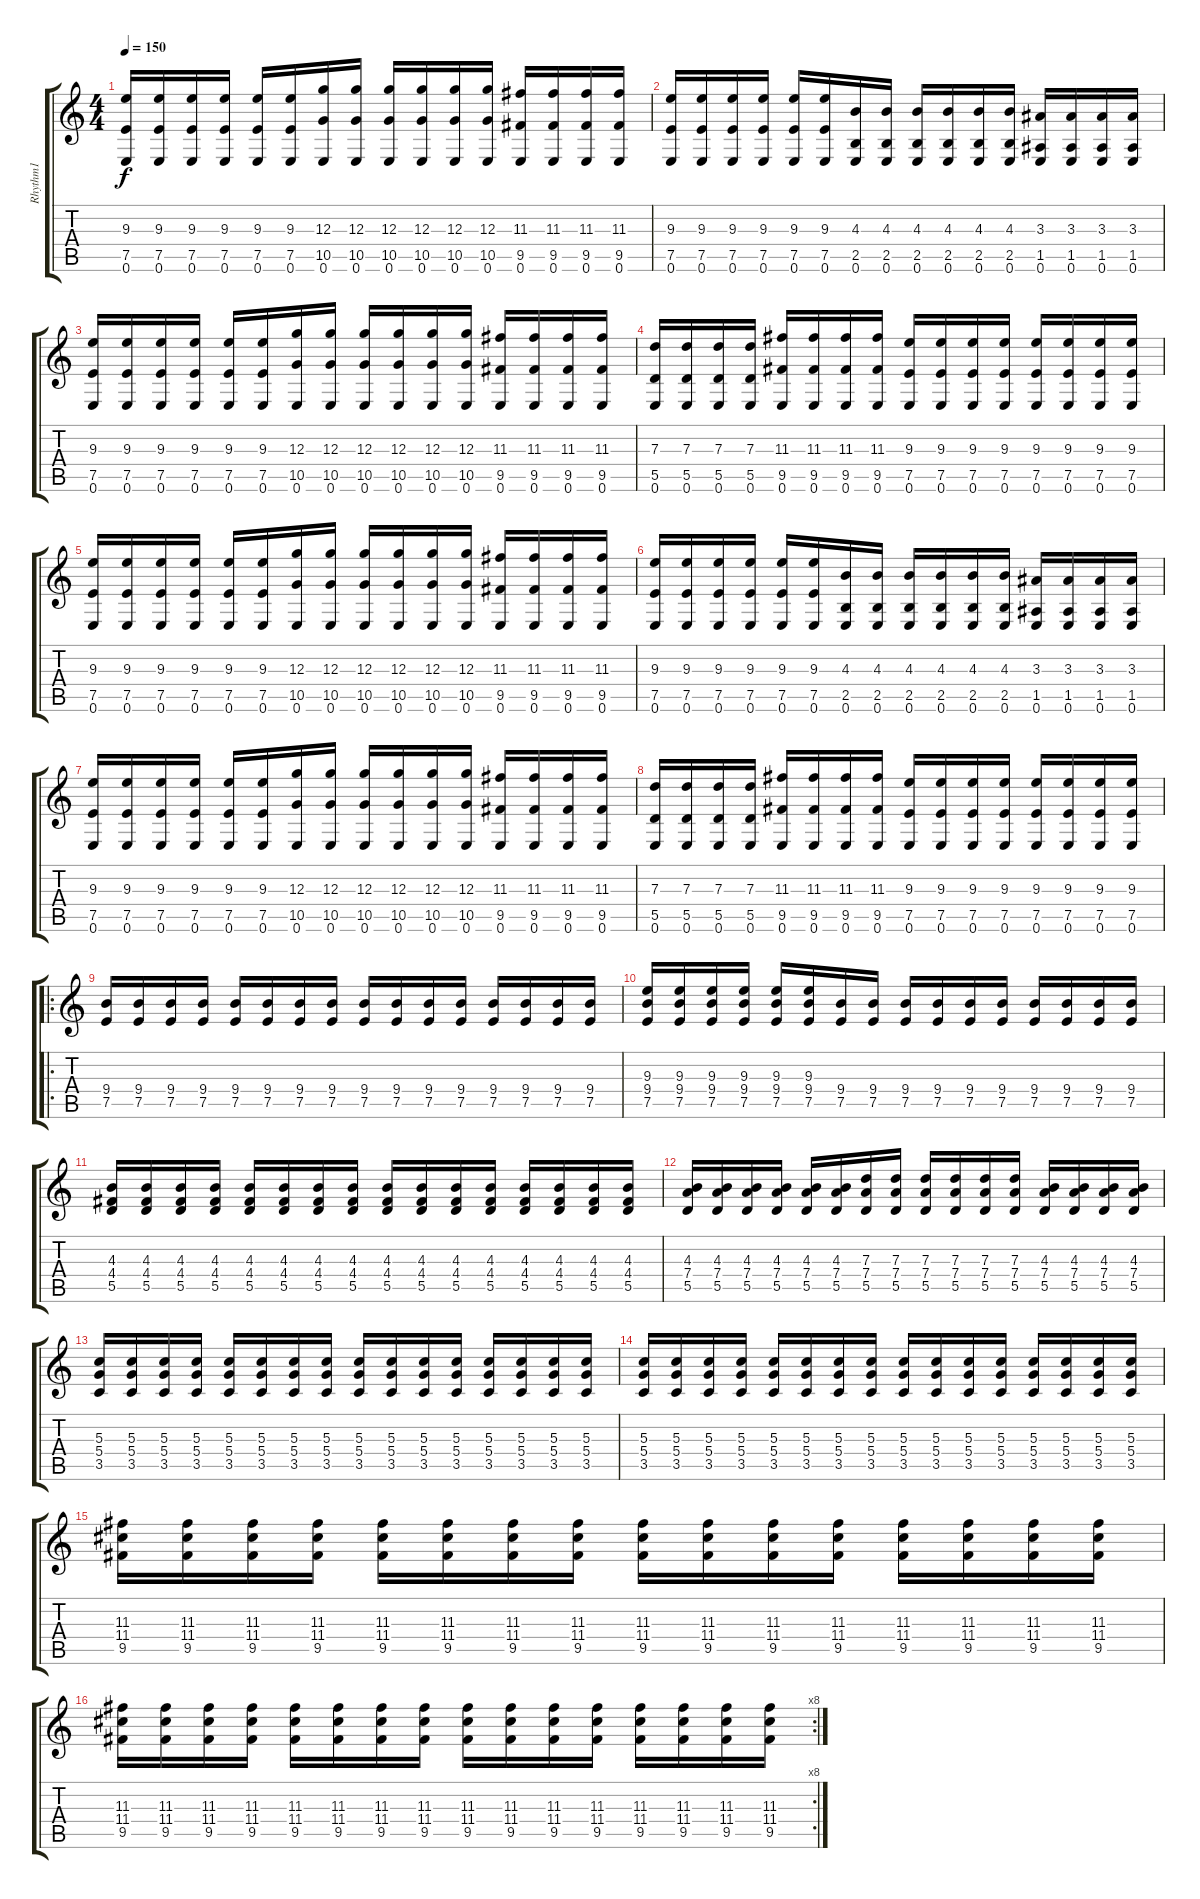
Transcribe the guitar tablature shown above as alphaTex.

\track ("Rhythm1" "Rhythm1") {instrument distortionguitar}
\staff {score tabs}
\tuning (E4 B3 G3 D3 A2 E2) {hide}
\ts (4 4)
\tempo 150
\clef g2
\ks c
(9.3 7.5 0.6).16{dy f} (9.3 7.5 0.6).16 (9.3 7.5 0.6).16 (9.3 7.5 0.6).16 (9.3 7.5 0.6).16 (9.3 7.5 0.6).16 (12.3 10.5 0.6).16 (12.3 10.5 0.6).16 (12.3 10.5 0.6).16 (12.3 10.5 0.6).16 (12.3 10.5 0.6).16 (12.3 10.5 0.6).16 (11.3 9.5 0.6).16 (11.3 9.5 0.6).16 (11.3 9.5 0.6).16 (11.3 9.5 0.6).16 |
(9.3 7.5 0.6).16 (9.3 7.5 0.6).16 (9.3 7.5 0.6).16 (9.3 7.5 0.6).16 (9.3 7.5 0.6).16 (9.3 7.5 0.6).16 (4.3 2.5 0.6).16 (4.3 2.5 0.6).16 (4.3 2.5 0.6).16 (4.3 2.5 0.6).16 (4.3 2.5 0.6).16 (4.3 2.5 0.6).16 (3.3 1.5 0.6).16 (3.3 1.5 0.6).16 (3.3 1.5 0.6).16 (3.3 1.5 0.6).16 |
(9.3 7.5 0.6).16 (9.3 7.5 0.6).16 (9.3 7.5 0.6).16 (9.3 7.5 0.6).16 (9.3 7.5 0.6).16 (9.3 7.5 0.6).16 (12.3 10.5 0.6).16 (12.3 10.5 0.6).16 (12.3 10.5 0.6).16 (12.3 10.5 0.6).16 (12.3 10.5 0.6).16 (12.3 10.5 0.6).16 (11.3 9.5 0.6).16 (11.3 9.5 0.6).16 (11.3 9.5 0.6).16 (11.3 9.5 0.6).16 |
(7.3 5.5 0.6).16 (7.3 5.5 0.6).16 (7.3 5.5 0.6).16 (7.3 5.5 0.6).16 (11.3 9.5 0.6).16 (11.3 9.5 0.6).16 (11.3 9.5 0.6).16 (11.3 9.5 0.6).16 (9.3 7.5 0.6).16 (9.3 7.5 0.6).16 (9.3 7.5 0.6).16 (9.3 7.5 0.6).16 (9.3 7.5 0.6).16 (9.3 7.5 0.6).16 (9.3 7.5 0.6).16 (9.3 7.5 0.6).16 |
(9.3 7.5 0.6).16 (9.3 7.5 0.6).16 (9.3 7.5 0.6).16 (9.3 7.5 0.6).16 (9.3 7.5 0.6).16 (9.3 7.5 0.6).16 (12.3 10.5 0.6).16 (12.3 10.5 0.6).16 (12.3 10.5 0.6).16 (12.3 10.5 0.6).16 (12.3 10.5 0.6).16 (12.3 10.5 0.6).16 (11.3 9.5 0.6).16 (11.3 9.5 0.6).16 (11.3 9.5 0.6).16 (11.3 9.5 0.6).16 |
(9.3 7.5 0.6).16 (9.3 7.5 0.6).16 (9.3 7.5 0.6).16 (9.3 7.5 0.6).16 (9.3 7.5 0.6).16 (9.3 7.5 0.6).16 (4.3 2.5 0.6).16 (4.3 2.5 0.6).16 (4.3 2.5 0.6).16 (4.3 2.5 0.6).16 (4.3 2.5 0.6).16 (4.3 2.5 0.6).16 (3.3 1.5 0.6).16 (3.3 1.5 0.6).16 (3.3 1.5 0.6).16 (3.3 1.5 0.6).16 |
(9.3 7.5 0.6).16 (9.3 7.5 0.6).16 (9.3 7.5 0.6).16 (9.3 7.5 0.6).16 (9.3 7.5 0.6).16 (9.3 7.5 0.6).16 (12.3 10.5 0.6).16 (12.3 10.5 0.6).16 (12.3 10.5 0.6).16 (12.3 10.5 0.6).16 (12.3 10.5 0.6).16 (12.3 10.5 0.6).16 (11.3 9.5 0.6).16 (11.3 9.5 0.6).16 (11.3 9.5 0.6).16 (11.3 9.5 0.6).16 |
(7.3 5.5 0.6).16 (7.3 5.5 0.6).16 (7.3 5.5 0.6).16 (7.3 5.5 0.6).16 (11.3 9.5 0.6).16 (11.3 9.5 0.6).16 (11.3 9.5 0.6).16 (11.3 9.5 0.6).16 (9.3 7.5 0.6).16 (9.3 7.5 0.6).16 (9.3 7.5 0.6).16 (9.3 7.5 0.6).16 (9.3 7.5 0.6).16 (9.3 7.5 0.6).16 (9.3 7.5 0.6).16 (9.3 7.5 0.6).16 |
\ro
(9.4 7.5).16 (9.4 7.5).16 (9.4 7.5).16 (9.4 7.5).16 (9.4 7.5).16 (9.4 7.5).16 (9.4 7.5).16 (9.4 7.5).16 (9.4 7.5).16 (9.4 7.5).16 (9.4 7.5).16 (9.4 7.5).16 (9.4 7.5).16 (9.4 7.5).16 (9.4 7.5).16 (9.4 7.5).16 |
(9.3 9.4 7.5).16 (9.3 9.4 7.5).16 (9.3 9.4 7.5).16 (9.3 9.4 7.5).16 (9.3 9.4 7.5).16 (9.3 9.4 7.5).16 (9.4 7.5).16 (9.4 7.5).16 (9.4 7.5).16 (9.4 7.5).16 (9.4 7.5).16 (9.4 7.5).16 (9.4 7.5).16 (9.4 7.5).16 (9.4 7.5).16 (9.4 7.5).16 |
(4.3 4.4 5.5).16 (4.3 4.4 5.5).16 (4.3 4.4 5.5).16 (4.3 4.4 5.5).16 (4.3 4.4 5.5).16 (4.3 4.4 5.5).16 (4.3 4.4 5.5).16 (4.3 4.4 5.5).16 (4.3 4.4 5.5).16 (4.3 4.4 5.5).16 (4.3 4.4 5.5).16 (4.3 4.4 5.5).16 (4.3 4.4 5.5).16 (4.3 4.4 5.5).16 (4.3 4.4 5.5).16 (4.3 4.4 5.5).16 |
(4.3 7.4 5.5).16 (4.3 7.4 5.5).16 (4.3 7.4 5.5).16 (4.3 7.4 5.5).16 (4.3 7.4 5.5).16 (4.3 7.4 5.5).16 (7.3 7.4 5.5).16 (7.3 7.4 5.5).16 (7.3 7.4 5.5).16 (7.3 7.4 5.5).16 (7.3 7.4 5.5).16 (7.3 7.4 5.5).16 (4.3 7.4 5.5).16 (4.3 7.4 5.5).16 (4.3 7.4 5.5).16 (4.3 7.4 5.5).16 |
(5.3 5.4 3.5).16 (5.3 5.4 3.5).16 (5.3 5.4 3.5).16 (5.3 5.4 3.5).16 (5.3 5.4 3.5).16 (5.3 5.4 3.5).16 (5.3 5.4 3.5).16 (5.3 5.4 3.5).16 (5.3 5.4 3.5).16 (5.3 5.4 3.5).16 (5.3 5.4 3.5).16 (5.3 5.4 3.5).16 (5.3 5.4 3.5).16 (5.3 5.4 3.5).16 (5.3 5.4 3.5).16 (5.3 5.4 3.5).16 |
(5.3 5.4 3.5).16 (5.3 5.4 3.5).16 (5.3 5.4 3.5).16 (5.3 5.4 3.5).16 (5.3 5.4 3.5).16 (5.3 5.4 3.5).16 (5.3 5.4 3.5).16 (5.3 5.4 3.5).16 (5.3 5.4 3.5).16 (5.3 5.4 3.5).16 (5.3 5.4 3.5).16 (5.3 5.4 3.5).16 (5.3 5.4 3.5).16 (5.3 5.4 3.5).16 (5.3 5.4 3.5).16 (5.3 5.4 3.5).16 |
(11.3 11.4 9.5).16 (11.3 11.4 9.5).16 (11.3 11.4 9.5).16 (11.3 11.4 9.5).16 (11.3 11.4 9.5).16 (11.3 11.4 9.5).16 (11.3 11.4 9.5).16 (11.3 11.4 9.5).16 (11.3 11.4 9.5).16 (11.3 11.4 9.5).16 (11.3 11.4 9.5).16 (11.3 11.4 9.5).16 (11.3 11.4 9.5).16 (11.3 11.4 9.5).16 (11.3 11.4 9.5).16 (11.3 11.4 9.5).16 |
\rc 8
(11.3 11.4 9.5).16 (11.3 11.4 9.5).16 (11.3 11.4 9.5).16 (11.3 11.4 9.5).16 (11.3 11.4 9.5).16 (11.3 11.4 9.5).16 (11.3 11.4 9.5).16 (11.3 11.4 9.5).16 (11.3 11.4 9.5).16 (11.3 11.4 9.5).16 (11.3 11.4 9.5).16 (11.3 11.4 9.5).16 (11.3 11.4 9.5).16 (11.3 11.4 9.5).16 (11.3 11.4 9.5).16 (11.3 11.4 9.5).16
